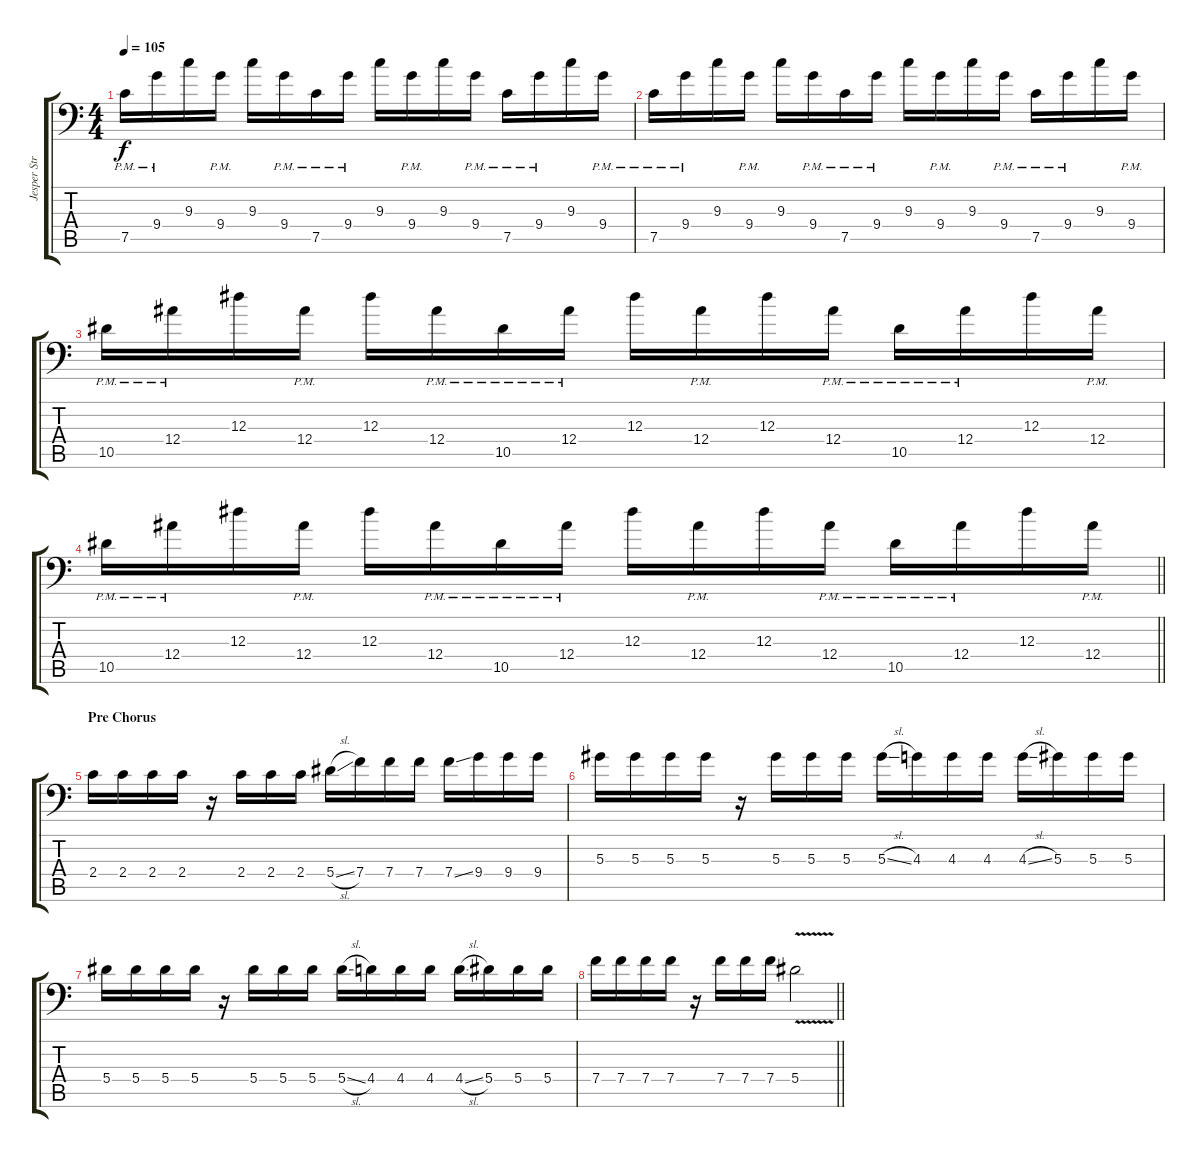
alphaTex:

\track ("Jesper Strömblad" "Jesper Str") {instrument distortionguitar}
\staff {score tabs}
\tuning (C4 G3 Eb3 Bb2 F2 Bb1) {hide}
\ts (4 4)
\tempo 105
\clef f4
\ks c
7.5{pm}.16{dy f} 9.4{pm}.16 9.3.16 9.4{pm}.16 9.3.16 9.4{pm}.16 7.5{pm}.16 9.4{pm}.16 9.3.16 9.4{pm}.16 9.3.16 9.4{pm}.16 7.5{pm}.16 9.4{pm}.16 9.3.16 9.4{pm}.16 |
7.5{pm}.16 9.4{pm}.16 9.3.16 9.4{pm}.16 9.3.16 9.4{pm}.16 7.5{pm}.16 9.4{pm}.16 9.3.16 9.4{pm}.16 9.3.16 9.4{pm}.16 7.5{pm}.16 9.4{pm}.16 9.3.16 9.4{pm}.16 |
10.5{pm}.16 12.4{pm}.16 12.3.16 12.4{pm}.16 12.3.16 12.4{pm}.16 10.5{pm}.16 12.4{pm}.16 12.3.16 12.4{pm}.16 12.3.16 12.4{pm}.16 10.5{pm}.16 12.4{pm}.16 12.3.16 12.4{pm}.16 |
\barLineRight lightlight
10.5{pm}.16 12.4{pm}.16 12.3.16 12.4{pm}.16 12.3.16 12.4{pm}.16 10.5{pm}.16 12.4{pm}.16 12.3.16 12.4{pm}.16 12.3.16 12.4{pm}.16 10.5{pm}.16 12.4{pm}.16 12.3.16 12.4{pm}.16 |
\section ("" "Pre Chorus")
2.4.16 2.4.16 2.4.16 2.4.16 r.16 2.4.16 2.4.16 2.4.16 5.4{sl}.16 7.4.16 7.4.16 7.4.16 7.4{ss}.16 9.4.16 9.4.16 9.4.16 |
5.3.16 5.3.16 5.3.16 5.3.16 r.16 5.3.16 5.3.16 5.3.16 5.3{sl}.16 4.3.16 4.3.16 4.3.16 4.3{sl}.16 5.3.16 5.3.16 5.3.16 |
5.4.16 5.4.16 5.4.16 5.4.16 r.16 5.4.16 5.4.16 5.4.16 5.4{sl}.16 4.4.16 4.4.16 4.4.16 4.4{sl}.16 5.4.16 5.4.16 5.4.16 |
\barLineRight lightlight
7.4.16 7.4.16 7.4.16 7.4.16 r.16 7.4.16 7.4.16 7.4.16 5.4{v}.2
